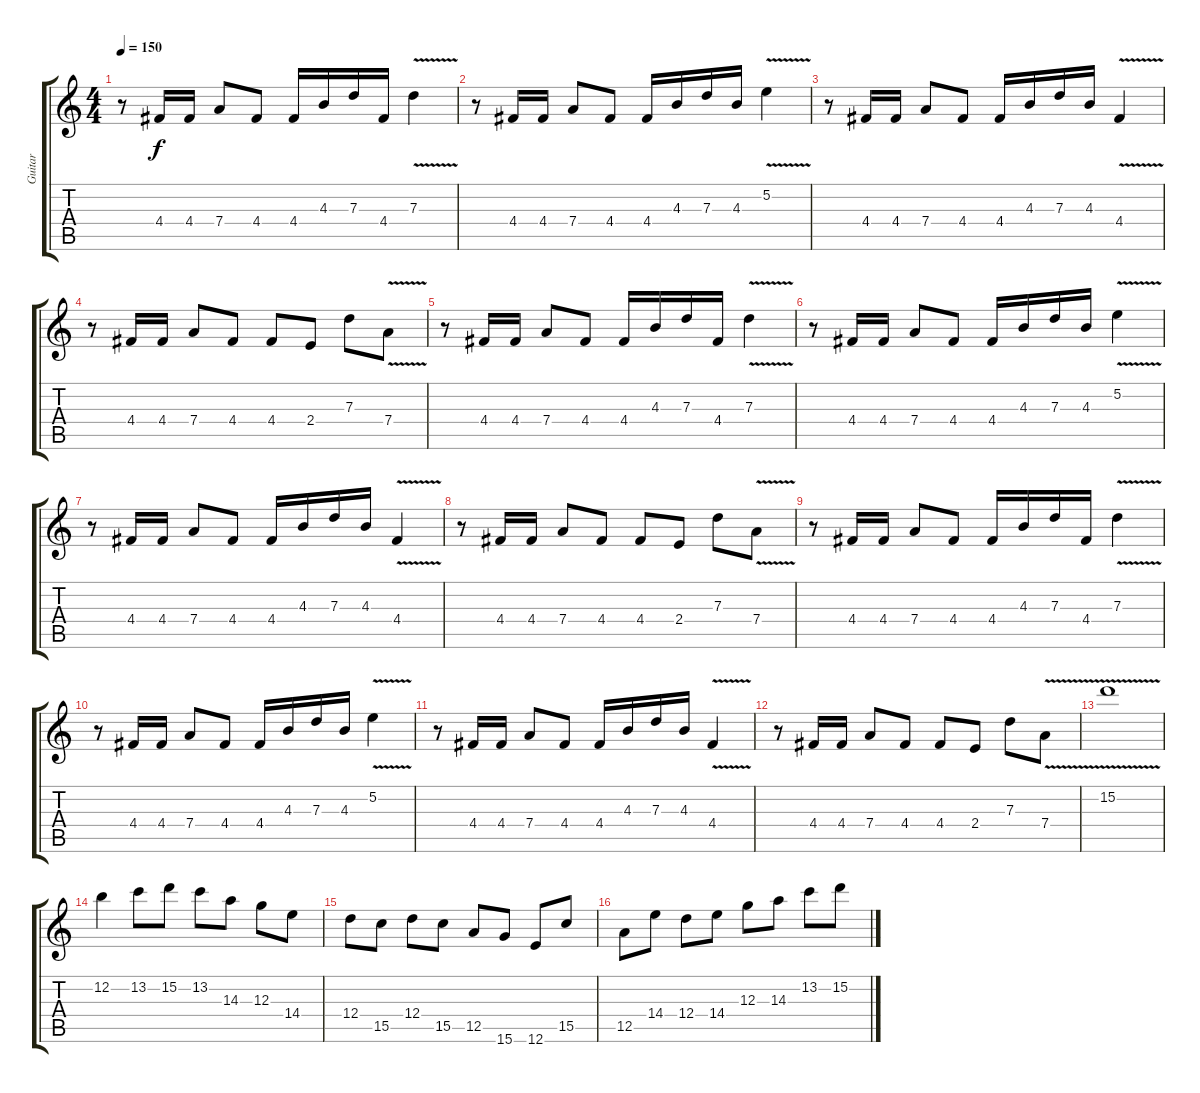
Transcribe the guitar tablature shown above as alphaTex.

\track ("Guitar" "Guitar") {instrument distortionguitar}
\staff {score tabs}
\tuning (E4 B3 G3 D3 A2 E2) {hide}
\ts (4 4)
\tempo 150
\clef g2
\ks c
r.8{dy f} 4.4.16 4.4.16 7.4.8 4.4.8 4.4.16 4.3.16 7.3.16 4.4.16 7.3{v}.4 |
r.8 4.4.16 4.4.16 7.4.8 4.4.8 4.4.16 4.3.16 7.3.16 4.3.16 5.2{v}.4 |
r.8 4.4.16 4.4.16 7.4.8 4.4.8 4.4.16 4.3.16 7.3.16 4.3.16 4.4{v}.4 |
r.8 4.4.16 4.4.16 7.4.8 4.4.8 4.4.8 2.4.8 7.3.8 7.4{v}.8 |
r.8 4.4.16 4.4.16 7.4.8 4.4.8 4.4.16 4.3.16 7.3.16 4.4.16 7.3{v}.4 |
r.8 4.4.16 4.4.16 7.4.8 4.4.8 4.4.16 4.3.16 7.3.16 4.3.16 5.2{v}.4 |
r.8 4.4.16 4.4.16 7.4.8 4.4.8 4.4.16 4.3.16 7.3.16 4.3.16 4.4{v}.4 |
r.8 4.4.16 4.4.16 7.4.8 4.4.8 4.4.8 2.4.8 7.3.8 7.4{v}.8 |
r.8 4.4.16 4.4.16 7.4.8 4.4.8 4.4.16 4.3.16 7.3.16 4.4.16 7.3{v}.4 |
r.8 4.4.16 4.4.16 7.4.8 4.4.8 4.4.16 4.3.16 7.3.16 4.3.16 5.2{v}.4 |
r.8 4.4.16 4.4.16 7.4.8 4.4.8 4.4.16 4.3.16 7.3.16 4.3.16 4.4{v}.4 |
r.8 4.4.16 4.4.16 7.4.8 4.4.8 4.4.8 2.4.8 7.3.8 7.4{v}.8 |
15.2{v}.1 |
12.2.4 13.2.8 15.2.8 13.2.8 14.3.8 12.3.8 14.4.8 |
12.4.8 15.5.8 12.4.8 15.5.8 12.5.8 15.6.8 12.6.8 15.5.8 |
12.5.8 14.4.8 12.4.8 14.4.8 12.3.8 14.3.8 13.2.8 15.2.8
